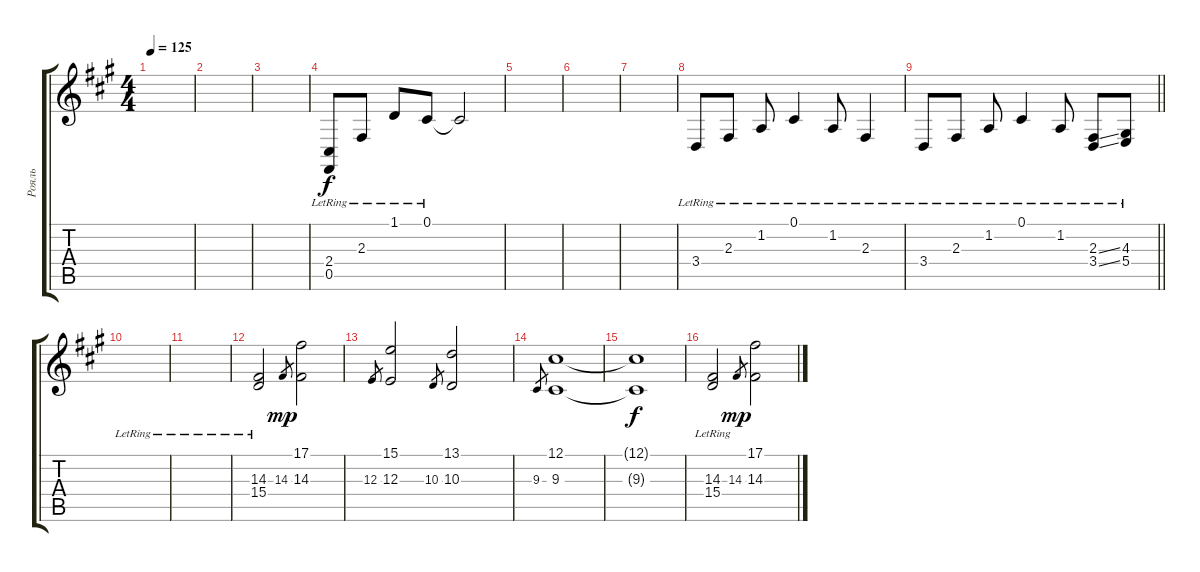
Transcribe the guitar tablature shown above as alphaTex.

\track ("Рояль" "Рояль") {instrument acousticgrandpiano}
\staff {score tabs}
\tuning (Db4 Ab3 E3 B2 Gb2 B1) {hide}
\ts (4 4)
\tempo 125
\clef g2
\ks f#minor
|
|
|
(2.4{lr} 0.5{lr}).8 2.3{lr}.8 1.1{lr}.8 0.1{lr}.8 0.1{t}.2 |
|
|
|
3.4{lr}.8 2.3{lr}.8 1.2{lr}.8 0.1{lr}.4 1.2{lr}.8 2.3{lr}.4 |
\barLineRight lightlight
3.4{lr}.8 2.3{lr}.8 1.2{lr}.8 0.1{lr}.4 1.2{lr}.8 (2.3{ss lr} 3.4{ss lr}).8 (4.3{lr} 5.4{lr}).8 |
|
|
(14.3 15.4{lr}).2{volume 16 instrument acousticgrandpiano} 14.3.8{gr dy mp} (17.1 14.3).2 |
12.3.8{gr} (15.1 12.3).2 10.3.8{gr} (13.1 10.3).2 |
9.3.8{gr} (12.1 9.3).1 |
(12.1{t} 9.3{t}).1{dy f} |
(14.3 15.4{lr}).2 14.3.8{gr dy mp} (17.1 14.3).2
